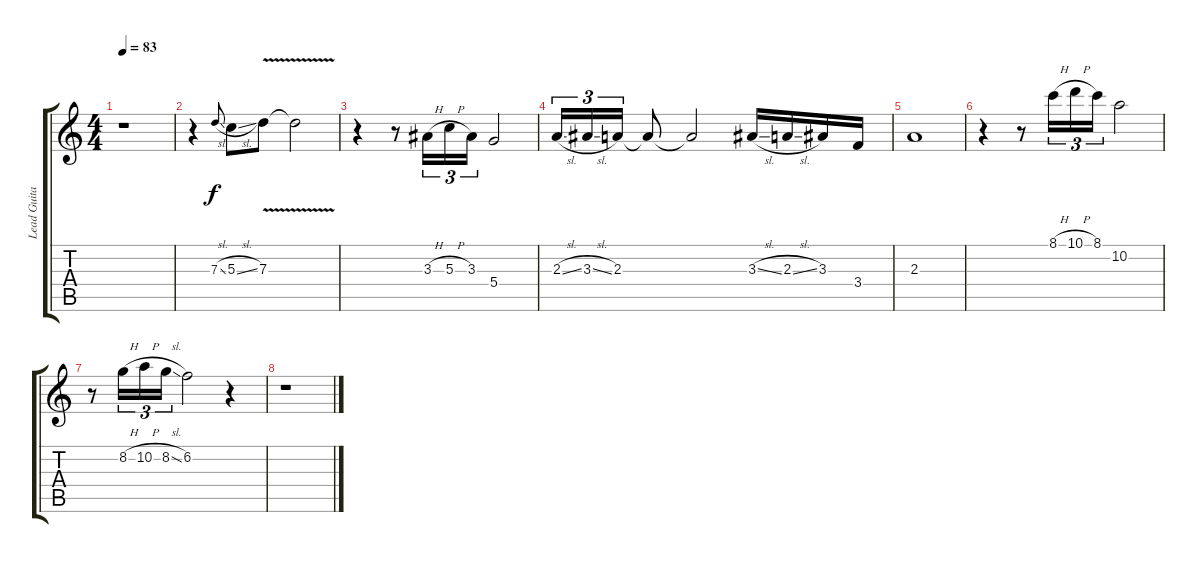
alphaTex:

\track ("Lead Guitar (Mandel)" "Lead Guita") {instrument electricguitarjazz}
\staff {score tabs}
\tuning (E4 B3 G3 D3 A2 E2) {hide}
\ts (4 4)
\tempo 83
\clef g2
\ks c
r.1{dy f} |
r.4 7.3{sl}.8{gr onbeat} 5.3{sl}.8 7.3{v}.8 7.3{t}.2 |
r.4 r.8 3.3{h}.16{tu (3 2)} 5.3{h}.16{tu (3 2)} 3.3.16{tu (3 2)} 5.4.2 |
2.3{sl}.16{tu (3 2)} 3.3{sl}.16{tu (3 2)} 2.3.16{tu (3 2)} 2.3{t}.8 2.3{t}.2 3.3{sl}.16 2.3{sl}.16 3.3.16 3.4.16 |
2.3.1 |
r.4 r.8 8.1{h}.16{tu (3 2)} 10.1{h}.16{tu (3 2)} 8.1.16{tu (3 2)} 10.2.2 |
r.8 8.2{h}.16{tu (3 2)} 10.2{h}.16{tu (3 2)} 8.2{sl}.16{tu (3 2)} 6.2.2 r.4 |
r.1
